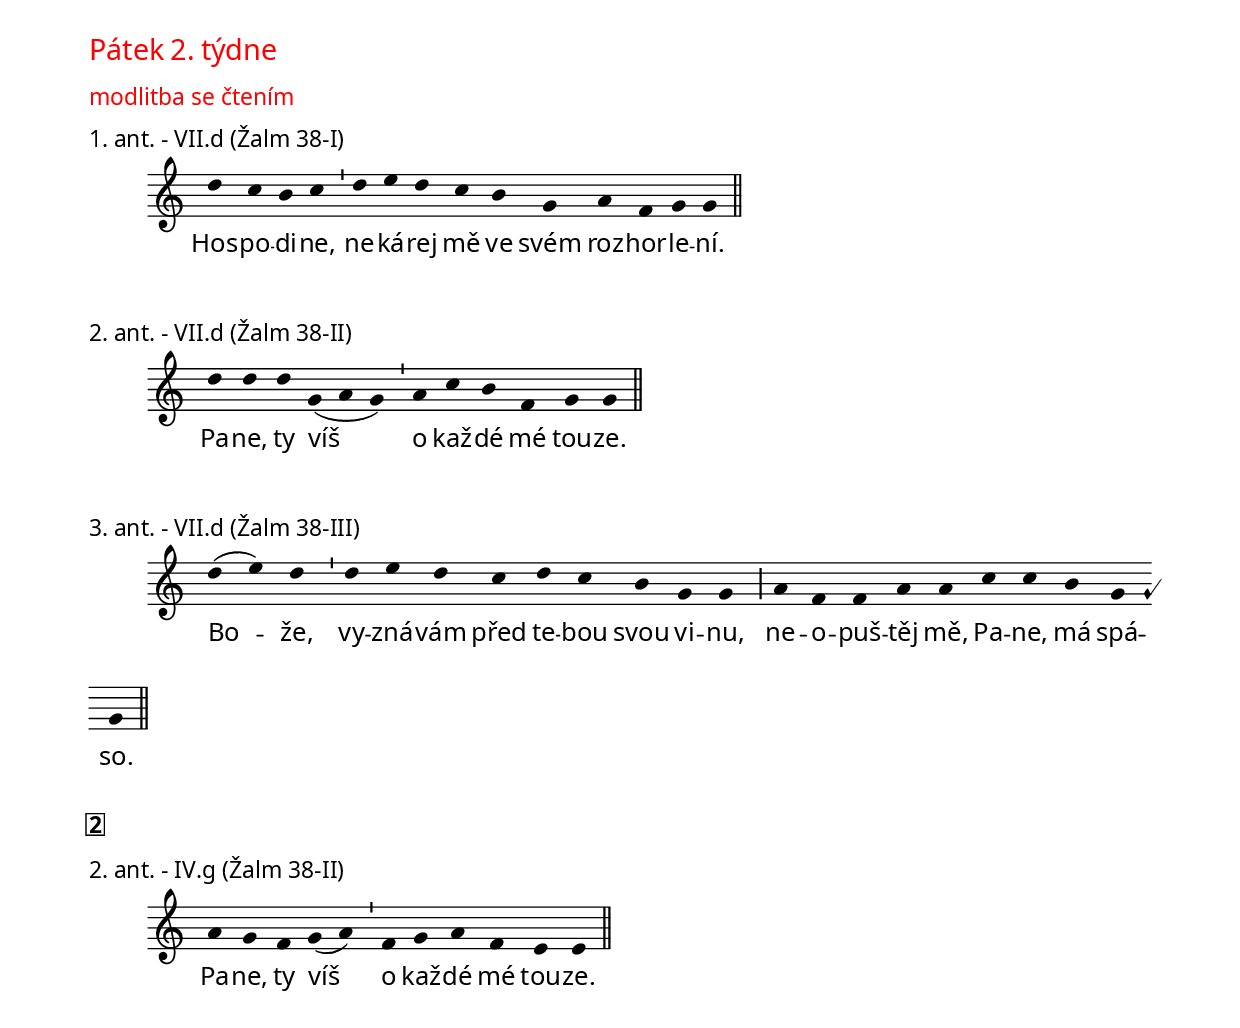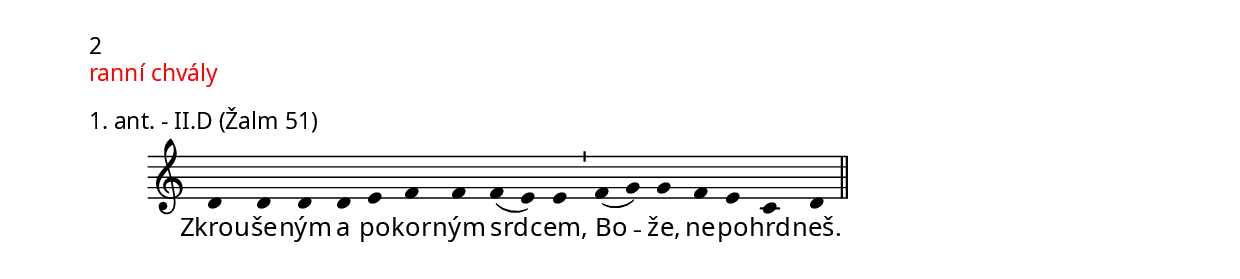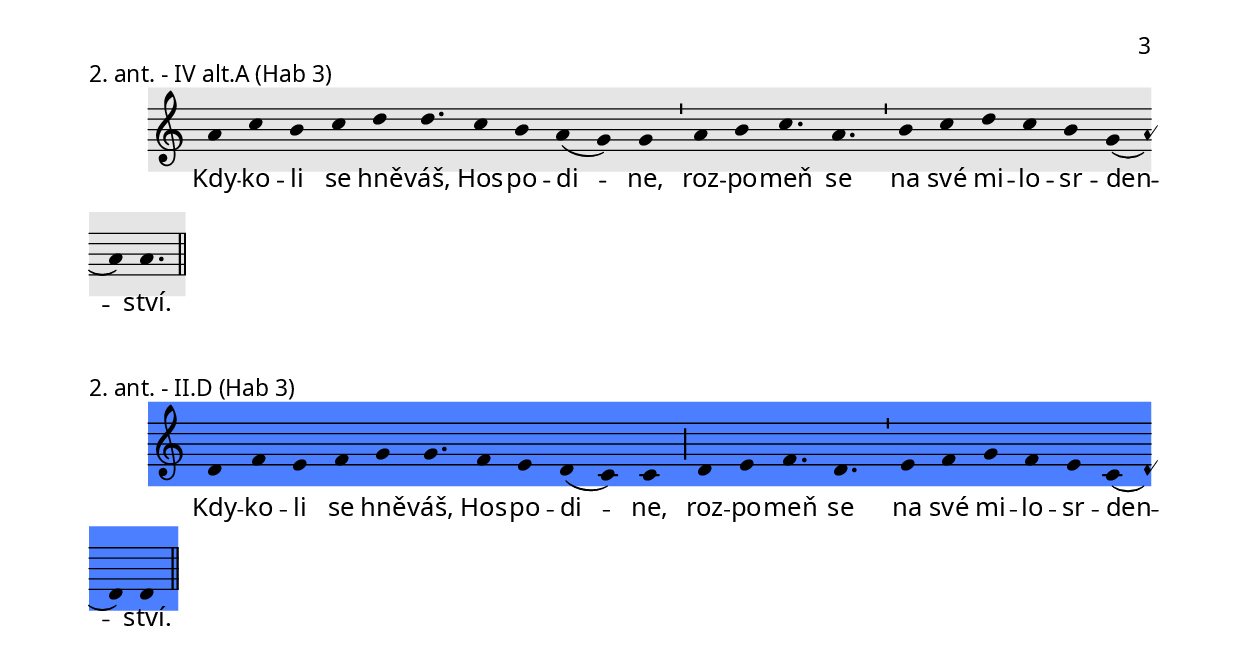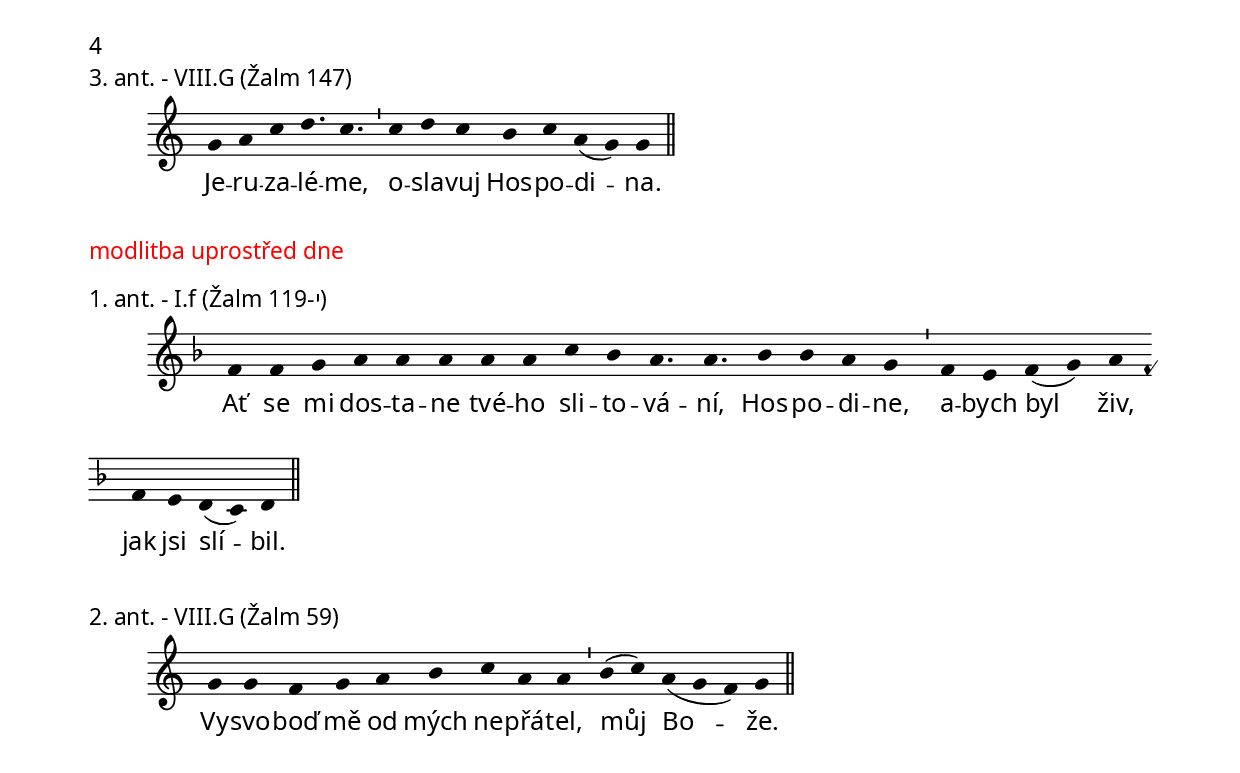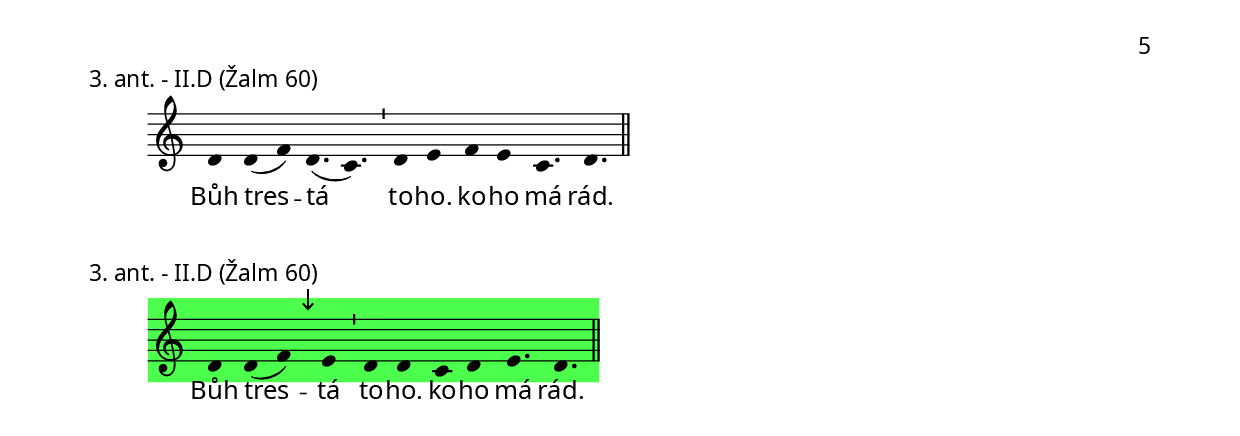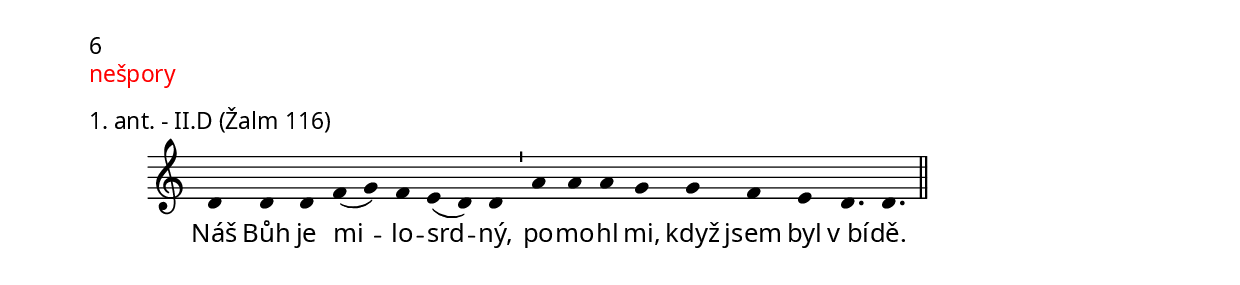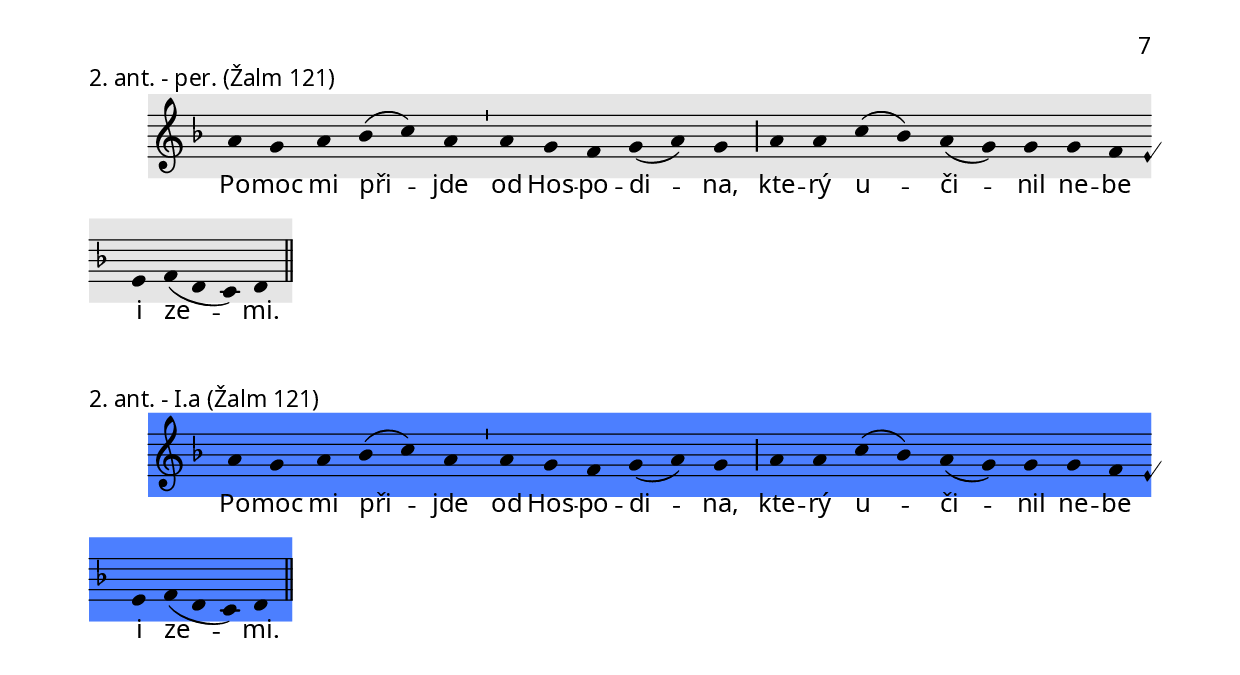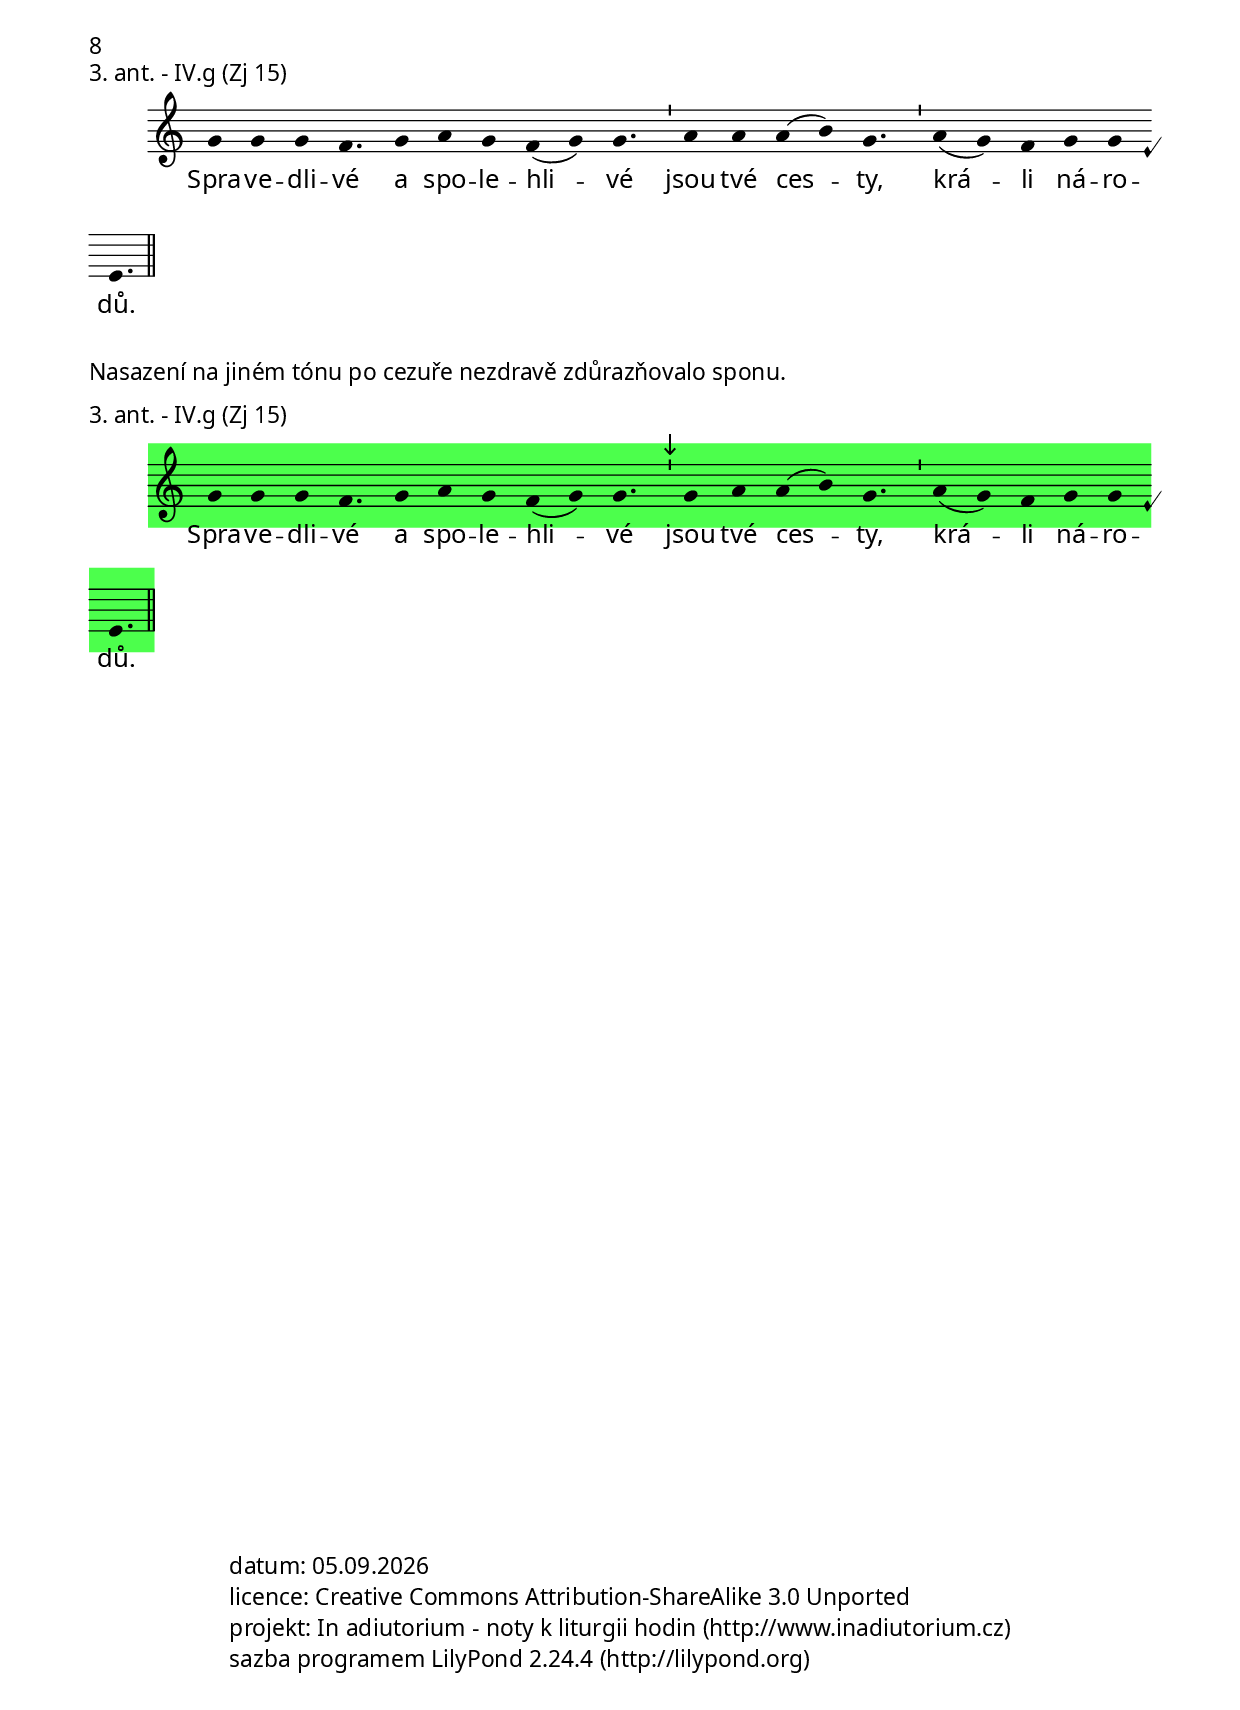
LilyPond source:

\include "../spolecne.ly"

\markup {\nadpisDen {Pátek 2. týdne}}

%\markup {\nadpisHodinka {"invitatorium"}}

%\score { \tIIpatekInvitatorium }

\markup {\nadpisHodinka {"modlitba se čtením"}}

\score {
  \relative c'' {
    \choralniRezim
    d4 c b c \barMin
    d e d c b g a f g g \barFinalis
  }
  \addlyrics {
    Hos -- po -- di -- ne,
    ne -- ká -- rej mě ve svém roz -- hor -- le -- ní.

    % aleluja v breviari neni
  }
  \header {
    quid = "1. ant."
    modus = "VII"
    differentia = "d"
    psalmus = "Žalm 38-I"
    id = ""
    piece = \markup {\sestavTitulek}
  }
}

\score {
  \relative c'' {
    \choralniRezim
    d4 d d g,( a g) \barMin
    a c b f g g \barFinalis
  }
  \addlyrics {
    Pa -- ne, ty víš
    o kaž -- dé mé tou -- ze.

    A -- le -- lu -- ja.
  }
  \header {
    quid = "2. ant."
    modus = "VII"
    differentia = "d"
    psalmus = "Žalm 38-II"
    id = ""
    piece = \markup {\sestavTitulek}
  }
}

\score {
  \relative c'' {
    \choralniRezim
    d4( e) d \barMin d e d c d c b g g \barMaior
    a f f a a c c b g g \barFinalis
  }
  \addlyrics {
    Bo -- že, vy -- zná -- vám před te -- bou svou vi -- nu,
    ne -- o -- puš -- těj mě, Pa -- ne, má spá -- so.

    A -- le -- lu -- ja.
  }
  \header {
    quid = "3. ant."
    modus = "VII"
    differentia = "d"
    psalmus = "Žalm 38-III"
    id = ""
    piece = \markup {\sestavTitulek}
  }
}

\markup\nadpisSkupiny 2

\score {
  \relative c'' {
    \choralniRezim
    a4 g f g( a) \barMin
    f g a f e e \barFinalis
  }
  \addlyrics {
    Pa -- ne, ty víš
    o kaž -- dé mé tou -- ze.

    A -- le -- lu -- ja.
  }
  \header {
    quid = "2. ant."
    modus = "IV"
    differentia = "g"
    psalmus = "Žalm 38-II"
    id = ""
    piece = \markup {\sestavTitulek}
  }
}

\pageBreak

\markup {\nadpisHodinka {"ranní chvály"}}

\score {
  \relative c' {
    \choralniRezim
    d4 d d d e f f f( e) e \barMin f( g) g f e c d \barFinalis
  }
  \addlyrics {
    Zkrou -- še -- ným a po -- kor -- ným srd -- cem, Bo -- že, ne -- po -- hrd -- neš.
  }
  \header {
    quid = "1. ant."
    modus = "II"
    differentia = "D"
    psalmus = "Žalm 51"
    id = "rch-ant1"
    piece = \markup {\sestavTitulek}
  }
}

\pageBreak

\score {
  \relative c'' {
    \zvyraznovacSedy
    \choralniRezim
    a4 c b c d d4. c4 b a( g) g \barMin a4 b c4. a \barMin
    b4 c d c b g( a) a4. \barFinalis
  }
  \addlyrics {
    Kdy -- ko -- li se hně -- váš, Hos -- po -- di -- ne,
    roz -- po -- meň se na své mi -- lo -- sr -- den -- ství.
  }
  \header {
    quid = "2. ant."
    modus = "IV alt"
    differentia = "A"
    psalmus = "Hab 3"
    id = "rch-ant2"
    piece = \markup {\sestavTitulek}
  }
}

\score {
  \relative c' {
    \zvyraznovacModry
    \choralniRezim
    d4 f e f g g4. f4 e d( c) c \barMaior
    d4 e f4. d \barMin e4 f g f e c( d) d \barFinalis
  }
  \addlyrics {
    Kdy -- ko -- li se hně -- váš, Hos -- po -- di -- ne,
    roz -- po -- meň se na své mi -- lo -- sr -- den -- ství.
  }
  \header {
    quid = "2. ant."
    modus = "II"
    differentia = "D"
    psalmus = "Hab 3"
    id = "rch-ant2"
    piece = \markup {\sestavTitulek}
  }
}

\pageBreak

\score {
  \relative c'' {
    \choralniRezim
    g4 a c d4. c \barMin c4 d c b c a( g) g \barFinalis
  }
  \addlyrics {
    Je -- ru -- za -- lé -- me, o -- sla -- vuj Hos -- po -- di -- na.
  }
  \header {
    quid = "3. ant."
    modus = "VIII"
    differentia = "G"
    psalmus = "Žalm 147"
    id = "rch-ant3"
    piece = \markup {\sestavTitulek}
  }
}

%\score { \tIIpatekAntBenedictus }

\markup {\nadpisHodinka {"modlitba uprostřed dne"}}

\score {
  \relative c' {
    \choralniRezim
    \key f \major
    f4 f g a a a a a c bes a4. a bes4 bes a g \barMin
    f e f( g) a f e d( c) d \barFinalis
  }
  \addlyrics {
    Ať se mi dos -- ta -- ne tvé -- ho sli -- to -- vá -- ní,
    Hos -- po -- di -- ne, a -- bych byl živ, jak jsi slí -- bil.
  }
  \header {
    quid = "1. ant."
    modus = "I"
    differentia = "f"
    psalmus = "Žalm 119-י"
    id = "up-ant1"
    piece = \markup {\sestavTitulek}
  }
}

\score {
  \relative c'' {
    \choralniRezim
    g4 g f g a b c a a \barMin b( c) a( g f) g \barFinalis
  }
  \addlyrics {
    Vy -- svo -- boď mě od mých ne -- přá -- tel, můj Bo -- že.
  }
  \header {
    quid = "2. ant."
    modus = "VIII"
    differentia = "G"
    psalmus = "Žalm 59"
    id = "up-ant2"
    piece = \markup {\sestavTitulek}
  }
}

\pageBreak

\score {
  \relative c' {
    \choralniRezim
    d4 d( f) d4.( c) \barMin d4 e f e c4. d \barFinalis
  }
  \addlyrics {
    Bůh tres -- tá to -- ho. ko -- ho má rád.
  }
  \header {
    quid = "3. ant."
    modus = "II"
    differentia = "D"
    psalmus = "Žalm 60"
    id = "up-ant3"
    piece = \markup {\sestavTitulek}
  }
}

\score {
  \relative c' {
    \zvyraznovacZeleny
    \choralniRezim
    d4 d( f) \mark\sipka e \barMin d d c d e4. d \barFinalis
  }
  \addlyrics {
    Bůh tres -- tá to -- ho. ko -- ho má rád.
  }
  \header {
    quid = "3. ant."
    modus = "II"
    differentia = "D"
    psalmus = "Žalm 60"
    id = "up-ant3"
    piece = \markup {\sestavTitulek}
  }
}

\pageBreak

\markup {\nadpisHodinka {"nešpory"}}

\score {
  \relative c' {
    \choralniRezim
    d4 d d f( g) f e( d) d \barMin a' a a g g f e d4. d \barFinalis
  }
  \addlyrics {
    Náš Bůh je mi -- lo -- srd -- ný, po -- mo -- hl mi,
    když jsem byl v_bí -- dě.
  }
  \header {
    quid = "1. ant."
    modus = "II"
    differentia = "D"
    psalmus = "Žalm 116"
    id = "ne-ant1"
    piece = \markup {\sestavTitulek}
  }
}

\pageBreak

\score {
  \relative c'' {
    \zvyraznovacSedy
    \choralniRezim
    \key f \major
    a4 g a bes( c) a \barMin a g f g( a) g \barMaior
    a a c( bes) a( g) g g f e f( d c) d \barFinalis
  }
  \addlyrics {
    Po -- moc mi při -- jde od Hos -- po -- di -- na,
    kte -- rý u -- či -- nil ne -- be i ze -- mi.
  }
  \header {
    quid = "2. ant."
    modus = "per"
    psalmus = "Žalm 121"
    id = "ne-ant2"
    piece = \markup {\sestavTitulek}
  }
}

\score {
  \relative c'' {
    \zvyraznovacModry
    \choralniRezim
    \key f \major
    a4 g a bes( c) a \barMin a g f g( a) g \barMaior
    a a c( bes) a( g) g g f e f( d c) d \barFinalis
  }
  \addlyrics {
    Po -- moc mi při -- jde od Hos -- po -- di -- na,
    kte -- rý u -- či -- nil ne -- be i ze -- mi.
  }
  \header {
    quid = "2. ant."
    modus = "I"
    differentia = "a"
    psalmus = "Žalm 121"
    id = "ne-ant2"
    piece = \markup {\sestavTitulek}
  }
}

\pageBreak

\score {
  \relative c'' {
    \choralniRezim
    g4 g g f4. g4 a g f( g) g4. \barMin a4 a a( b) g4. \barMin
    a4( g) f g g e4. \barFinalis
  }
  \addlyrics {
    Spra -- ve -- dli -- vé a spo -- le -- hli -- vé jsou tvé ces -- ty,
    krá -- li ná -- ro -- dů.
  }
  \header {
    quid = "3. ant."
    modus = "IV"
    differentia = "g"
    psalmus = "Zj 15"
    id = "ne-ant3"
    piece = \markup {\sestavTitulek}
  }
}

\markup{Nasazení na jiném tónu po cezuře nezdravě zdůrazňovalo sponu.}

\score {
  \relative c'' {
    \zvyraznovacZeleny
    \choralniRezim
    g4 g g f4. g4 a g f( g) g4. \barMin \mark\sipka g4 a a( b) g4. \barMin
    a4( g) f g g e4. \barFinalis
  }
  \addlyrics {
    Spra -- ve -- dli -- vé a spo -- le -- hli -- vé jsou tvé ces -- ty,
    krá -- li ná -- ro -- dů.
  }
  \header {
    quid = "3. ant."
    modus = "IV"
    differentia = "g"
    psalmus = "Zj 15"
    id = "ne-ant3"
    piece = \markup {\sestavTitulek}
  }
}

%\score { \tIIpatekNespAntIII }

%\score { \tIIpatekAntMagnificat }